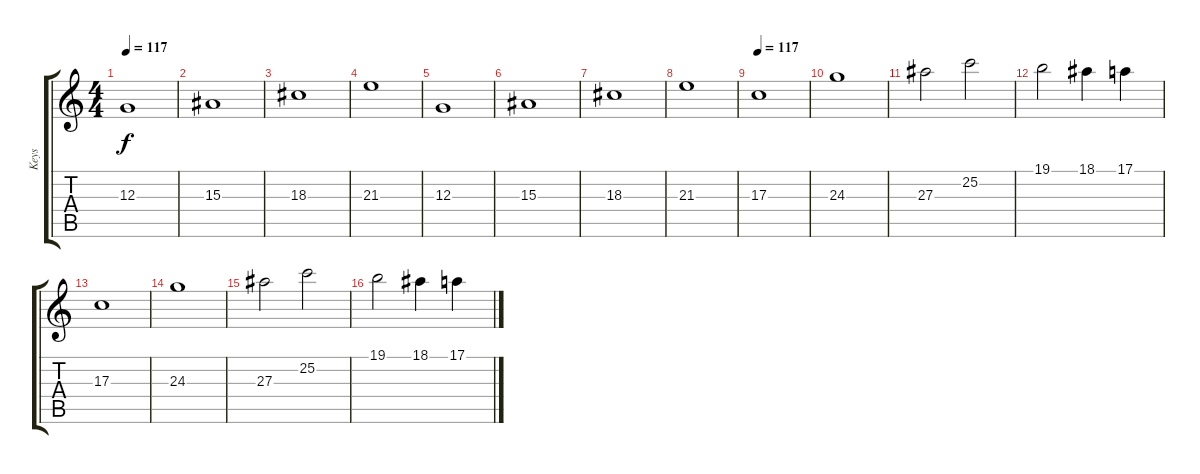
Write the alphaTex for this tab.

\track ("Keys" "Keys") {instrument stringensemble1}
\staff {score tabs}
\tuning (E4 B3 G3 D3 A2 D2) {hide}
\ts (4 4)
\tempo 117
\clef g2
\ks c
12.3.1{dy f} |
15.3.1 |
18.3.1 |
21.3.1 |
12.3.1 |
15.3.1 |
18.3.1 |
21.3.1 |
\tempo 117
17.3.1 |
24.3.1 |
27.3.2 25.2.2 |
19.1.2 18.1.4 17.1.4 |
17.3.1 |
24.3.1 |
27.3.2 25.2.2 |
19.1.2 18.1.4 17.1.4
